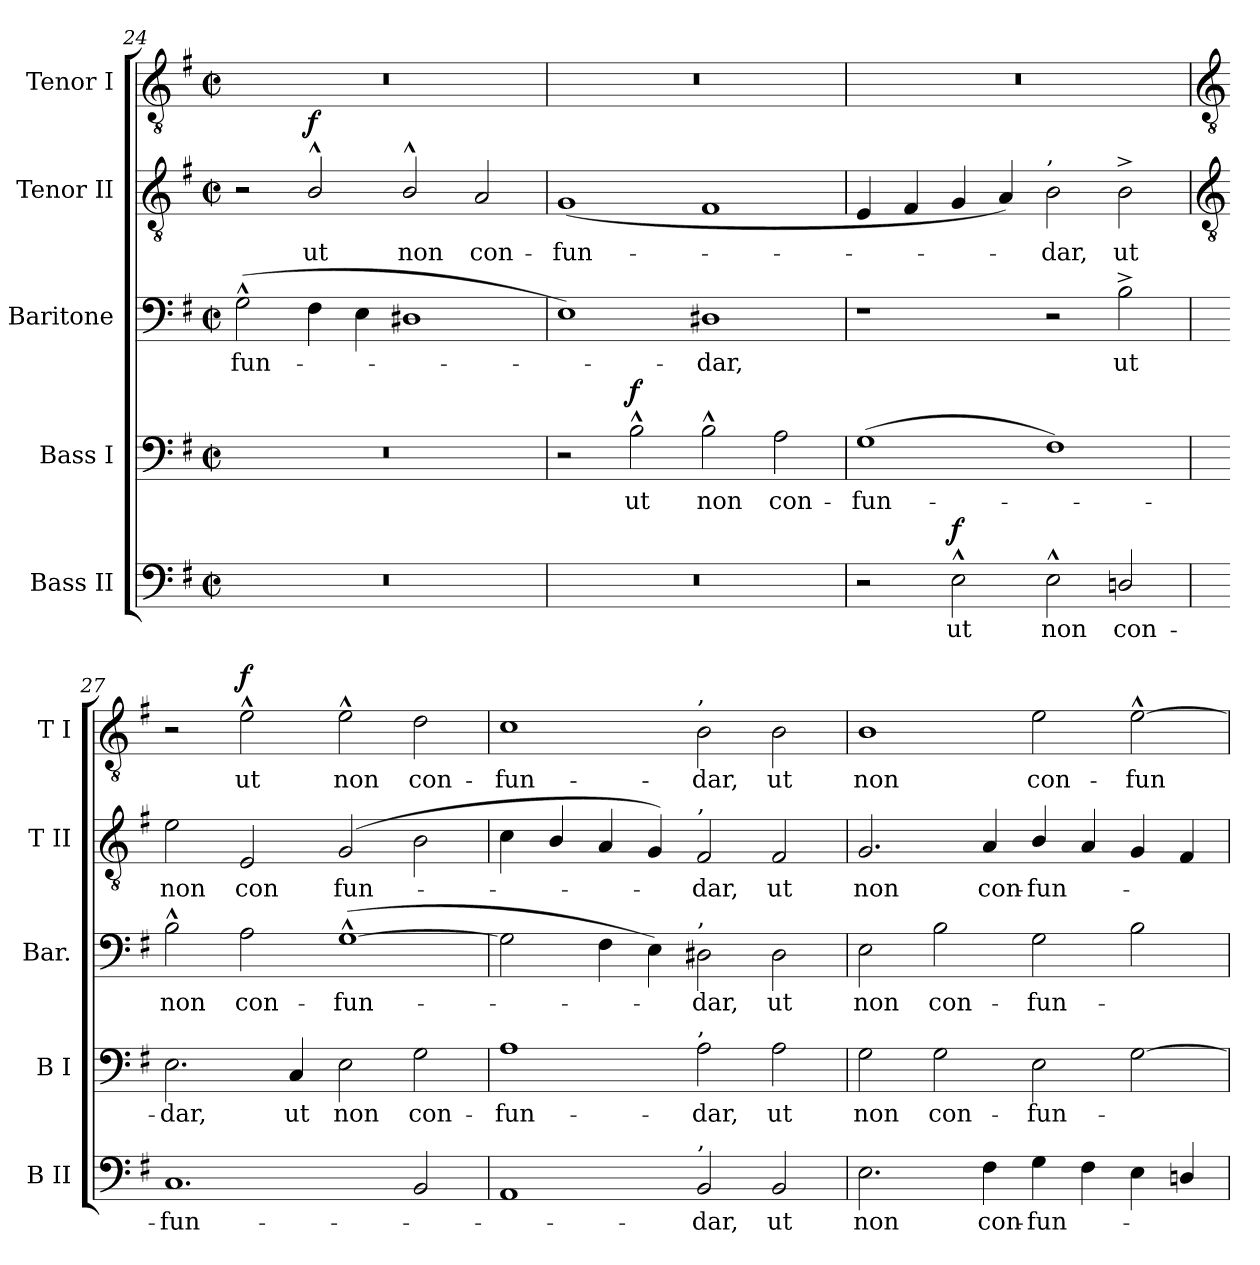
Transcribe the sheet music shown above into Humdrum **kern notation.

**kern	**text	**dynam	**kern	**text	**dynam	**kern	**text	**kern	**text	**dynam	**kern	**text	**dynam
*part5	*part5	*part5	*part4	*part4	*part4	*part3	*part3	*part2	*part2	*part2	*part1	*part1	*part1
*staff5	*staff5	*staff5	*staff4	*staff4	*staff4	*staff3	*staff3	*staff2	*staff2	*staff2	*staff1	*staff1	*staff1
*I"Bass II	*	*	*I"Bass I	*	*	*I"Baritone	*	*I"Tenor II	*	*	*I"Tenor I	*	*
*I'B II	*	*	*I'B I	*	*	*I'Bar.	*	*I'T II	*	*	*I'T I	*	*
*clefF4	*	*	*clefF4	*	*	*clefF4	*	*clefGv2	*	*	*clefGv2	*	*
*k[f#]	*	*	*k[f#]	*	*	*k[f#]	*	*k[f#]	*	*	*k[f#]	*	*
*G:	*	*	*G:	*	*	*G:	*	*G:	*	*	*G:	*	*
*M4/2	*	*	*M4/2	*	*	*M4/2	*	*M4/2	*	*	*M4/2	*	*
*met(c|)	*	*	*met(c|)	*	*	*met(c|)	*	*met(c|)	*	*	*met(c|)	*	*
=24	=24	=24	=24	=24	=24	=24	=24	=24	=24	=24	=24	=24	=24
!	!	!	!	!	!	!	!LO:LY:b	!	!	!	!	!	!
0r	.	.	0r	.	.	(>2G^^	-fun-	2r	.	.	0r	.	.
!	!	!	!	!	!	!	!	!	!LO:LY:b	!LO:DY:b	!	!	!
.	.	.	.	.	.	4F#	.	2B^^/	ut	f	.	.	.
.	.	.	.	.	.	4E	.	.	.	.	.	.	.
!	!	!	!	!	!	!	!	!	!LO:LY:b	!	!	!	!
.	.	.	.	.	.	1D#X	.	2B^^/	non	.	.	.	.
!	!	!	!	!	!	!	!	!	!LO:LY:b	!	!	!	!
.	.	.	.	.	.	.	.	2A	con-	.	.	.	.
=25	=25	=25	=25	=25	=25	=25	=25	=25	=25	=25	=25	=25	=25
!	!	!	!	!	!	!	!	!	!LO:LY:b	!	!	!	!
0r	.	.	2r	.	.	1E)	.	(<1G	-fun-	.	0r	.	.
!	!	!	!	!LO:LY:b	!LO:DY:b	!	!	!	!	!	!	!	!
.	.	.	2B^^	ut	f	.	.	.	.	.	.	.	.
!	!	!	!	!LO:LY:b	!	!	!LO:LY:b	!	!	!	!	!	!
.	.	.	2B^^	non	.	1D#X	dar,	1F#	.	.	.	.	.
!	!	!	!	!LO:LY:b	!	!	!	!	!	!	!	!	!
.	.	.	2A	con-	.	.	.	.	.	.	.	.	.
=26	=26	=26	=26	=26	=26	=26	=26	=26	=26	=26	=26	=26	=26
!	!	!	!	!LO:LY:b	!	!	!	!	!	!	!	!	!
2r	.	.	(>1G	-fun-	.	1r	.	4E	.	.	0r	.	.
.	.	.	.	.	.	.	.	4F#	.	.	.	.	.
!	!LO:LY:b	!LO:DY:b	!	!	!	!	!	!	!	!	!	!	!
2E^^	ut	f	.	.	.	.	.	4G	.	.	.	.	.
.	.	.	.	.	.	.	.	4A)	.	.	.	.	.
!	!	!	!	!	!	!	!	!LO:TX:a:t=,	!	!	!	!	!
!	!LO:LY:b	!	!	!	!	!	!	!	!LO:LY:b	!	!	!	!
2E^^	non	.	1F#)	.	.	2r	.	2B\	dar,	.	.	.	.
!	!LO:LY:b	!	!	!	!	!	!LO:LY:b	!	!LO:LY:b	!	!	!	!
2Dn/	con-	.	.	.	.	2B^\	ut	2B^	ut	.	.	.	.
!!LO:LB:g=z
=27	=27	=27	=27	=27	=27	=27	=27	=27	=27	=27	=27	=27	=27
*	*	*	*	*	*	*	*	*clefGv2	*	*	*clefGv2	*	*
!	!LO:LY:b	!	!	!LO:LY:b	!	!	!LO:LY:b	!	!LO:LY:b	!	!	!	!
1.C	-fun-	.	2.E	dar,	.	2B^^\	non	2e	non	.	2r	.	.
!	!	!	!	!	!	!	!LO:LY:b	!	!LO:LY:b	!	!	!LO:LY:b	!LO:DY:b
.	.	.	.	.	.	2A	con-	2E	con	.	2e^^	ut	f
!	!	!	!	!LO:LY:b	!	!	!	!	!	!	!	!	!
.	.	.	4C	ut	.	.	.	.	.	.	.	.	.
!	!	!	!	!LO:LY:b	!	!	!LO:LY:b	!	!LO:LY:b	!	!	!LO:LY:b	!
.	.	.	2E	non	.	(>[1G^^	-fun-	(<2G	fun-	.	2e^^	non	.
!	!	!	!	!LO:LY:b	!	!	!	!	!	!	!	!LO:LY:b	!
2BB	.	.	2G	con-	.	.	.	2B	.	.	2d	con-	.
=28	=28	=28	=28	=28	=28	=28	=28	=28	=28	=28	=28	=28	=28
!	!	!	!	!LO:LY:b	!	!	!	!	!	!	!	!LO:LY:b	!
1AA	.	.	1A	-fun-	.	2G]	.	4c	.	.	1c	-fun-	.
.	.	.	.	.	.	.	.	4B/	.	.	.	.	.
.	.	.	.	.	.	4F#	.	4A	.	.	.	.	.
.	.	.	.	.	.	4E)	.	4G)	.	.	.	.	.
!	!	!	!	!	!	!	!	!	!	!	!LO:TX:a:t=,	!	!
!	!	!	!	!	!	!	!	!LO:TX:a:t=,	!	!	!	!	!
!	!	!	!	!	!	!LO:TX:a:t=,	!	!	!	!	!	!	!
!	!	!	!LO:TX:a:t=,	!	!	!	!	!	!	!	!	!	!
!LO:TX:a:t=,	!	!	!	!	!	!	!	!	!	!	!	!	!
!	!LO:LY:b	!	!	!LO:LY:b	!	!	!LO:LY:b	!	!LO:LY:b	!	!	!LO:LY:b	!
2BB	dar,	.	2A	-dar,	.	2D#X	dar,	2F#	dar,	.	2B	-dar,	.
!	!LO:LY:b	!	!	!LO:LY:b	!	!	!LO:LY:b	!	!LO:LY:b	!	!	!LO:LY:b	!
2BB	ut	.	2A	ut	.	2D#	ut	2F#	ut	.	2B	ut	.
=29	=29	=29	=29	=29	=29	=29	=29	=29	=29	=29	=29	=29	=29
!	!LO:LY:b	!	!	!LO:LY:b	!	!	!LO:LY:b	!	!LO:LY:b	!	!	!LO:LY:b	!
2.E	non	.	2G	non	.	2E	non	2.G	non	.	1B	non	.
!	!	!	!	!LO:LY:b	!	!	!LO:LY:b	!	!	!	!	!	!
.	.	.	2G	con-	.	2B	con-	.	.	.	.	.	.
!	!LO:LY:b	!	!	!	!	!	!	!	!LO:LY:b	!	!	!	!
4F#	con-	.	.	.	.	.	.	4A	con-	.	.	.	.
!	!LO:LY:b	!	!	!LO:LY:b	!	!	!LO:LY:b	!	!LO:LY:b	!	!	!LO:LY:b	!
4G	-fun-	.	2E	-fun-	.	2G	-fun-	4B/	-fun-	.	2e	con-	.
4F#	.	.	.	.	.	.	.	4A	.	.	.	.	.
!	!	!	!	!	!	!	!	!	!	!	!	!LO:LY:b	!
4E	.	.	[2G	.	.	2B	.	4G	.	.	[2e^^	-fun-	.
4Dn/	.	.	.	.	.	.	.	4F#	.	.	.	.	.
=	=	=	=	=	=	=	=	=	=	=	=	=	=
*-	*-	*-	*-	*-	*-	*-	*-	*-	*-	*-	*-	*-	*-
